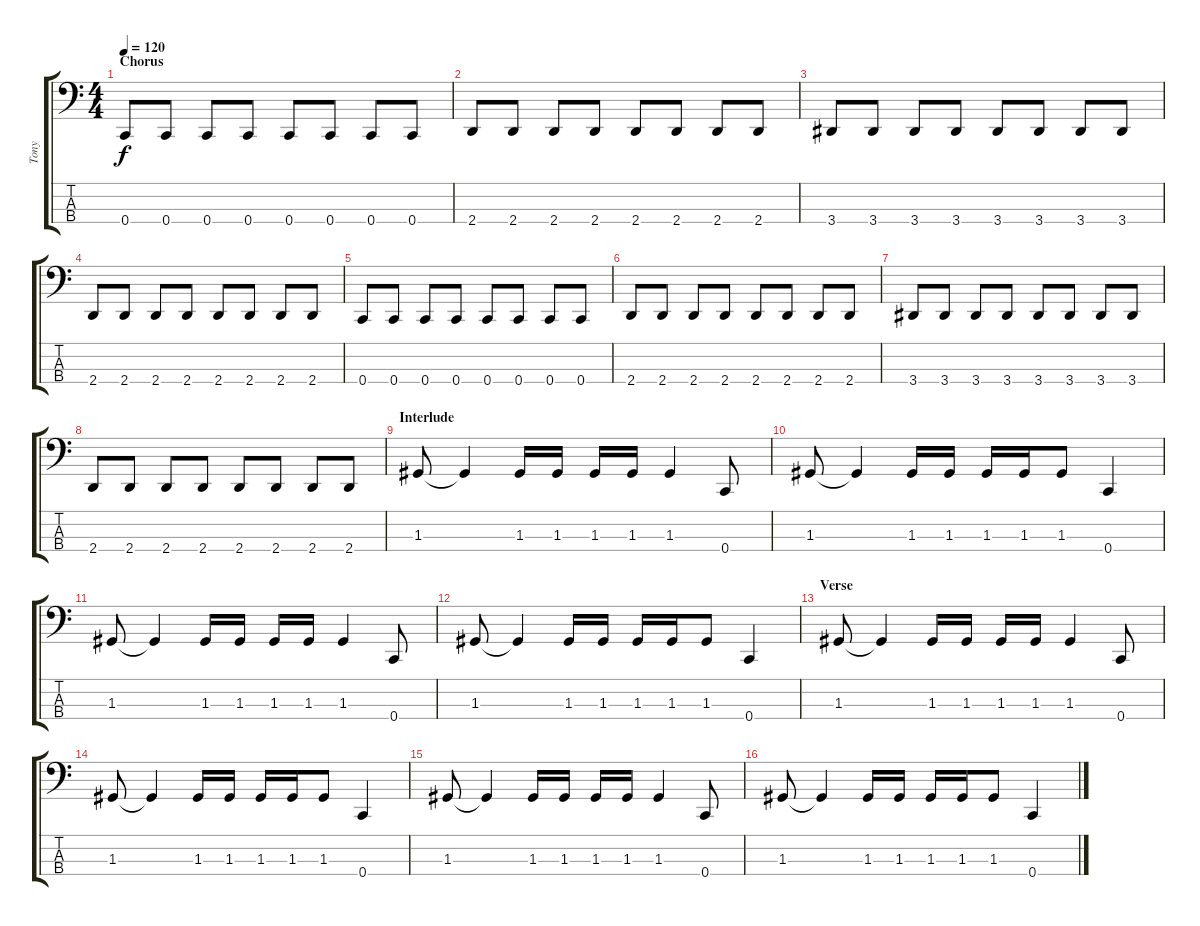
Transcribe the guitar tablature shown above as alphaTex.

\track ("Tony" "Tony") {instrument electricbassfinger}
\staff {score tabs}
\tuning (F2 C2 G1 C1) {hide}
\ts (4 4)
\section ("" "Chorus")
\tempo 120
\clef f4
\ks c
0.4.8{dy f} 0.4.8 0.4.8 0.4.8 0.4.8 0.4.8 0.4.8 0.4.8 |
2.4.8 2.4.8 2.4.8 2.4.8 2.4.8 2.4.8 2.4.8 2.4.8 |
3.4.8 3.4.8 3.4.8 3.4.8 3.4.8 3.4.8 3.4.8 3.4.8 |
2.4.8 2.4.8 2.4.8 2.4.8 2.4.8 2.4.8 2.4.8 2.4.8 |
0.4.8 0.4.8 0.4.8 0.4.8 0.4.8 0.4.8 0.4.8 0.4.8 |
2.4.8 2.4.8 2.4.8 2.4.8 2.4.8 2.4.8 2.4.8 2.4.8 |
3.4.8 3.4.8 3.4.8 3.4.8 3.4.8 3.4.8 3.4.8 3.4.8 |
2.4.8 2.4.8 2.4.8 2.4.8 2.4.8 2.4.8 2.4.8 2.4.8 |
\section ("" "Interlude")
1.3.8 1.3{t}.4 1.3.16 1.3.16 1.3.16 1.3.16 1.3.4 0.4.8 |
1.3.8 1.3{t}.4 1.3.16 1.3.16 1.3.16 1.3.16 1.3.8 0.4.4 |
1.3.8 1.3{t}.4 1.3.16 1.3.16 1.3.16 1.3.16 1.3.4 0.4.8 |
1.3.8 1.3{t}.4 1.3.16 1.3.16 1.3.16 1.3.16 1.3.8 0.4.4 |
\section ("" "Verse")
1.3.8 1.3{t}.4 1.3.16 1.3.16 1.3.16 1.3.16 1.3.4 0.4.8 |
1.3.8 1.3{t}.4 1.3.16 1.3.16 1.3.16 1.3.16 1.3.8 0.4.4 |
1.3.8 1.3{t}.4 1.3.16 1.3.16 1.3.16 1.3.16 1.3.4 0.4.8 |
1.3.8 1.3{t}.4 1.3.16 1.3.16 1.3.16 1.3.16 1.3.8 0.4.4
